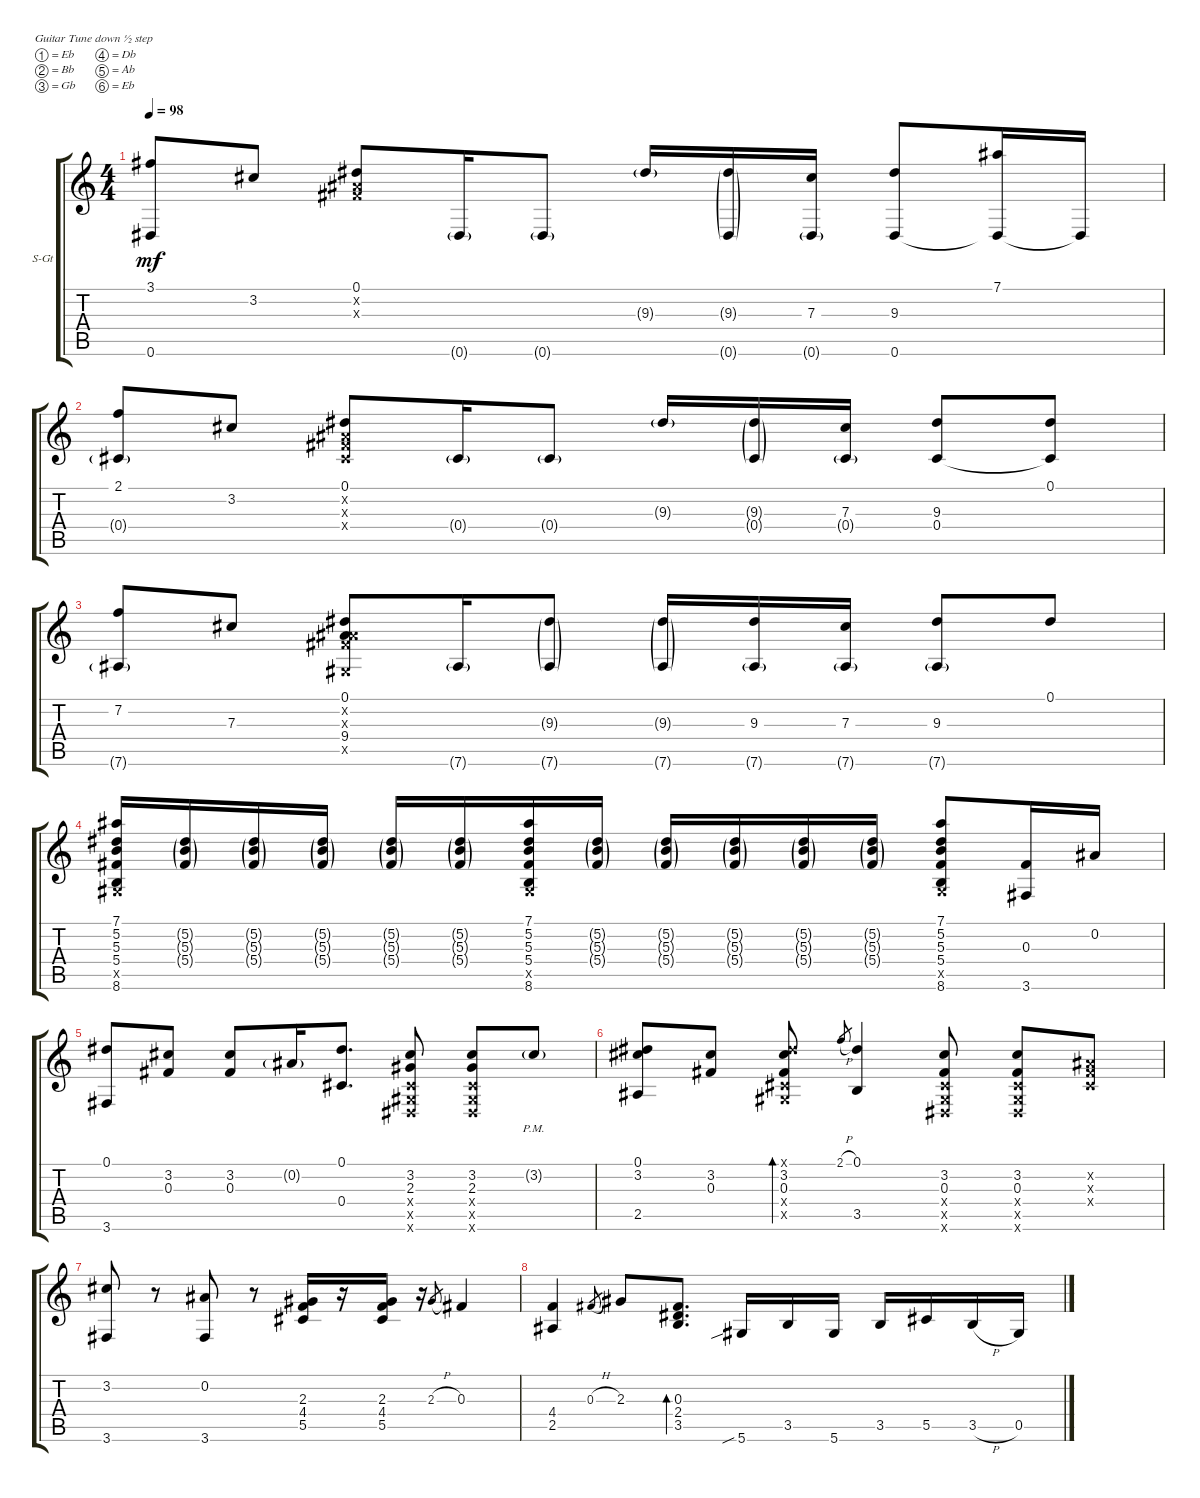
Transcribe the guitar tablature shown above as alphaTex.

\defaultSystemsLayout 4
\bracketExtendMode groupsimilarinstruments
\firstSystemTrackNameOrientation horizontal
\otherSystemsTrackNameOrientation horizontal
\track ("Steel Guitar" "S-Gt") {instrument acousticguitarsteel}
\staff {score tabs}
\tuning (Eb4 Bb3 Gb3 Db3 Ab2 Eb2)
\ts (4 4)
\tempo 98
\clef g2
\ks c
(3.1 0.6).8{dy mf} 3.2.8 (0.1 0.2{x} 0.3{x}).8 0.6{g}.16 0.6{g}.8 9.3{g}.16 (9.3{g} 0.6{g}).16 (7.3 0.6{g}).16 (9.3 0.6).8 (0.6{t} 7.1).16 0.6{t}.16 |
(2.1 0.4{g}).8 3.2.8 (0.1 0.4{x} 0.3{x} 0.2{x}).8 0.4{g}.16 0.4{g}.8 9.3{g}.16 (9.3{g} 0.4{g}).16 (7.3 0.4{g}).16 (9.3 0.4).8 (0.4{t} 0.1).8 |
(7.6{g} 7.2).8 7.3.8 (9.4 0.1 0.2{x} 0.3{x} 0.5{x}).8 7.6{g}.16 (9.3{g} 7.6{g}).8 (9.3{g} 7.6{g}).16 (9.3 7.6{g}).16 (7.3 7.6{g}).16 (7.6{g} 9.3).8 0.1.8 |
(8.6 0.5{x} 5.4 5.3 5.2 7.1).16 (5.2{g} 5.3{g} 5.4{g}).16 (5.2{g} 5.3{g} 5.4{g}).16 (5.4{g} 5.3{g} 5.2{g}).16 (5.2{g} 5.4{g} 5.3{g}).16 (5.2{g} 5.3{g} 5.4{g}).16 (7.1 5.2 5.3 5.4 0.5{x} 8.6).16 (5.2{g} 5.3{g} 5.4{g}).16 (5.2{g} 5.3{g} 5.4{g}).16 (5.4{g} 5.3{g} 5.2{g}).16 (5.2{g} 5.4{g} 5.3{g}).16 (5.4{g} 5.3{g} 5.2{g}).16 (7.1 5.2 5.3 5.4 0.5{x} 8.6).8 (3.6 0.3).16 0.2.16 |
(0.1 3.6).8 (3.2 0.3).8 (3.2 0.3).8 0.2{g}.16 (0.1 0.4).8{d} (3.2 2.3 0.4{x} 0.5{x} 0.6{x}).8 (3.2 2.3 0.6{x} 0.5{x} 0.4{x}).8 3.2{g pm}.8 |
(2.5 3.2 0.1).8 (3.2 0.3).8 (3.2 0.3 0.4{x} 0.5{x} 0.1{x}).8{bd 30} 2.1{h}.8{gr} (3.5 0.1).4 (3.2 0.3 0.4{x} 0.5{x} 0.6{x}).8 (3.2 0.3 0.6{x} 0.5{x} 0.4{x}).8 (0.3{x} 0.2{x} 0.4{x}).8 |
(3.6 3.2).8 r.8 (0.2 3.6).8 r.8 (5.5 4.4 2.3).16 r.16 (2.3 4.4 5.5).16 r.16 2.3{h}.8{gr} 0.3.4 |
(2.5 4.4).4 0.3{h}.8{gr} 2.3.8 (3.5 2.4 0.3).8{d bd 30} 5.6{sib}.16 3.5.16 5.6.16 3.5.16 5.5.16 3.5{h}.16 0.5.16
